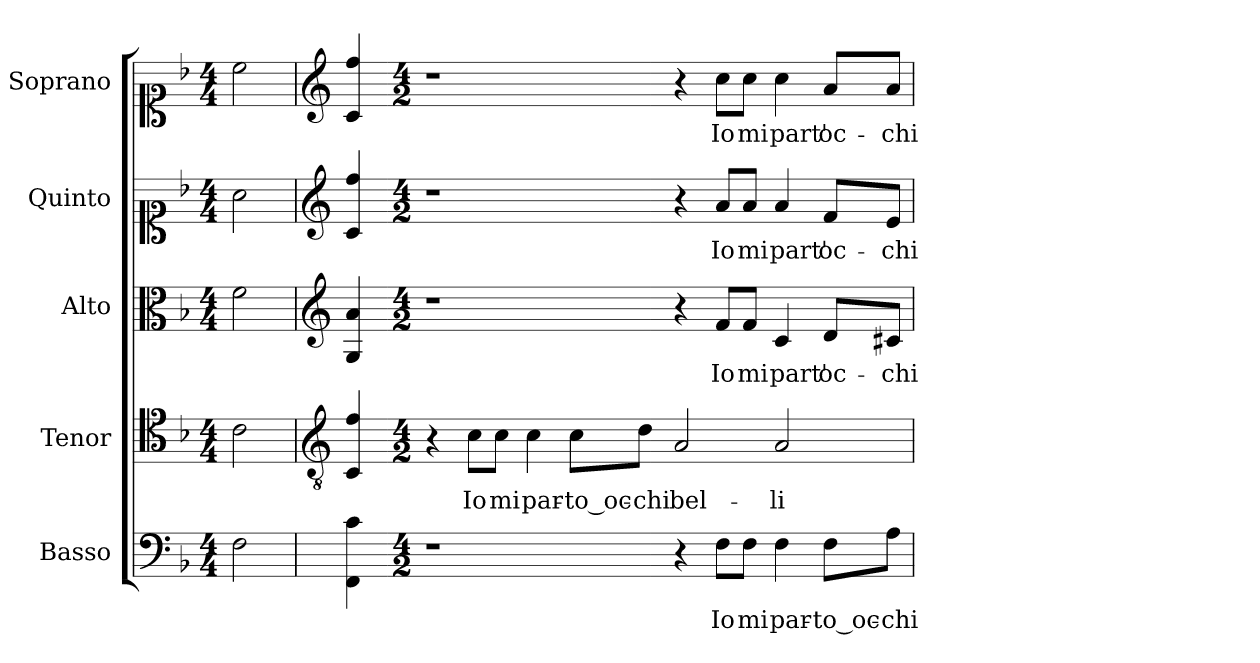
**kern	**text	**kern	**text	**kern	**text	**kern	**text	**kern	**text
*part5	*part5	*part4	*part4	*part3	*part3	*part2	*part2	*part1	*part1
*staff5	*staff5	*staff4	*staff4	*staff3	*staff3	*staff2	*staff2	*staff1	*staff1
*I"Basso	*	*I"Tenor	*	*I"Alto	*	*I"Quinto	*	*I"Soprano	*
*	*	*I'T.	*	*I'A.	*	*	*	*I'Sop.	*
!!LO:PB:g=z
*clefF4	*	*clefC4	*	*clefC3	*	*clefC1	*	*clefC1	*
*	*	*ITrd7c12	*	*	*	*	*	*	*
*k[b-]	*	*k[b-]	*	*k[b-]	*	*k[b-]	*	*k[b-]	*
*F:	*	*F:	*	*F:	*	*F:	*	*F:	*
*M4/4	*	*M4/4	*	*M4/4	*	*M4/4	*	*M4/4	*
=1	=1	=1	=1	=1	=1	=1	=1	=1	=1
!LO:N:head=open	!	!LO:N:head=open	!	!LO:N:head=open	!	!LO:N:head=open	!	!LO:N:head=open	!
2Fi\	.	2Ci\	.	2fi\	.	2ai\	.	2cci\	.
=2	=2	=2	=2	=2	=2	=2	=2	=2	=2
*	*	*clefGv2	*	*clefG2	*	*clefG2	*	*clefG2	*
4FFi\ 4ci	.	4CCi/ 4Fi	.	4Gi/ 4ai	.	4ci/ 4ffi	.	4ci/ 4ffi	.
=3-	=3-	=3-	=3-	=3-	=3-	=3-	=3-	=3-	=3-
*M4/2	*	*M4/2	*	*M4/2	*	*M4/2	*	*M4/2	*
1r	.	4r	.	1r	.	1r	.	1r	.
!	!	!	!LO:LY:b:color=#000000	!	!	!	!	!	!
.	.	8Ci\L	Io	.	.	.	.	.	.
!	!	!	!LO:LY:b:color=#000000	!	!	!	!	!	!
.	.	8Ci\J	mi	.	.	.	.	.	.
!	!	!	!LO:LY:b:color=#000000	!	!	!	!	!	!
.	.	4Ci\	par-	.	.	.	.	.	.
!	!	!	!LO:LY:b:color=#000000	!	!	!	!	!	!
.	.	8Ci\L	-to_oc-	.	.	.	.	.	.
!	!	!	!LO:LY:b:color=#000000	!	!	!	!	!	!
.	.	8Di\J	-chi	.	.	.	.	.	.
!	!	!	!LO:LY:b:color=#000000	!	!	!	!	!	!
4r	.	2AAi/	bel-	4r	.	4r	.	4r	.
!	!LO:LY:b:color=#000000	!	!	!	!	!	!	!	!
!	!	!	!	!	!LO:LY:b:color=#000000	!	!	!	!
!	!	!	!	!	!	!	!LO:LY:b:color=#000000	!	!
!	!	!	!	!	!	!	!	!	!LO:LY:b:color=#000000
8Fi\L	Io	.	.	8fi/L	Io	8ai/L	Io	8cci\L	Io
!	!LO:LY:b:color=#000000	!	!	!	!	!	!	!	!
!	!	!	!	!	!LO:LY:b:color=#000000	!	!	!	!
!	!	!	!	!	!	!	!LO:LY:b:color=#000000	!	!
!	!	!	!	!	!	!	!	!	!LO:LY:b:color=#000000
8Fi\J	mi	.	.	8fi/J	mi	8ai/J	mi	8cci\J	mi
!	!LO:LY:b:color=#000000	!	!	!	!	!	!	!	!
!	!	!	!LO:LY:b:color=#000000	!	!	!	!	!	!
!	!	!	!	!	!LO:LY:b:color=#000000	!	!	!	!
!	!	!	!	!	!	!	!LO:LY:b:color=#000000	!	!
!	!	!	!	!	!	!	!	!	!LO:LY:b:color=#000000
4Fi\	par-	2AAi/	-li	4ci/	part'	4ai/	part'	4cci\	part'
!	!LO:LY:b:color=#000000	!	!	!	!	!	!	!	!
!	!	!	!	!	!LO:LY:b:color=#000000	!	!	!	!
!	!	!	!	!	!	!	!LO:LY:b:color=#000000	!	!
!	!	!	!	!	!	!	!	!	!LO:LY:b:color=#000000
8Fi\L	-to_oc-	.	.	8di/L	oc-	8fi/L	oc-	8ai/L	oc-
!	!LO:LY:b:color=#000000	!	!	!	!	!	!	!	!
!	!	!	!	!	!LO:LY:b:color=#000000	!	!	!	!
!	!	!	!	!	!	!	!LO:LY:b:color=#000000	!	!
!	!	!	!	!	!	!	!	!	!LO:LY:b:color=#000000
8Ai\J	-chi	.	.	8c#Xi/J	-chi	8ei/J	-chi	8ai/J	-chi
=	=	=	=	=	=	=	=	=	=
*-	*-	*-	*-	*-	*-	*-	*-	*-	*-
